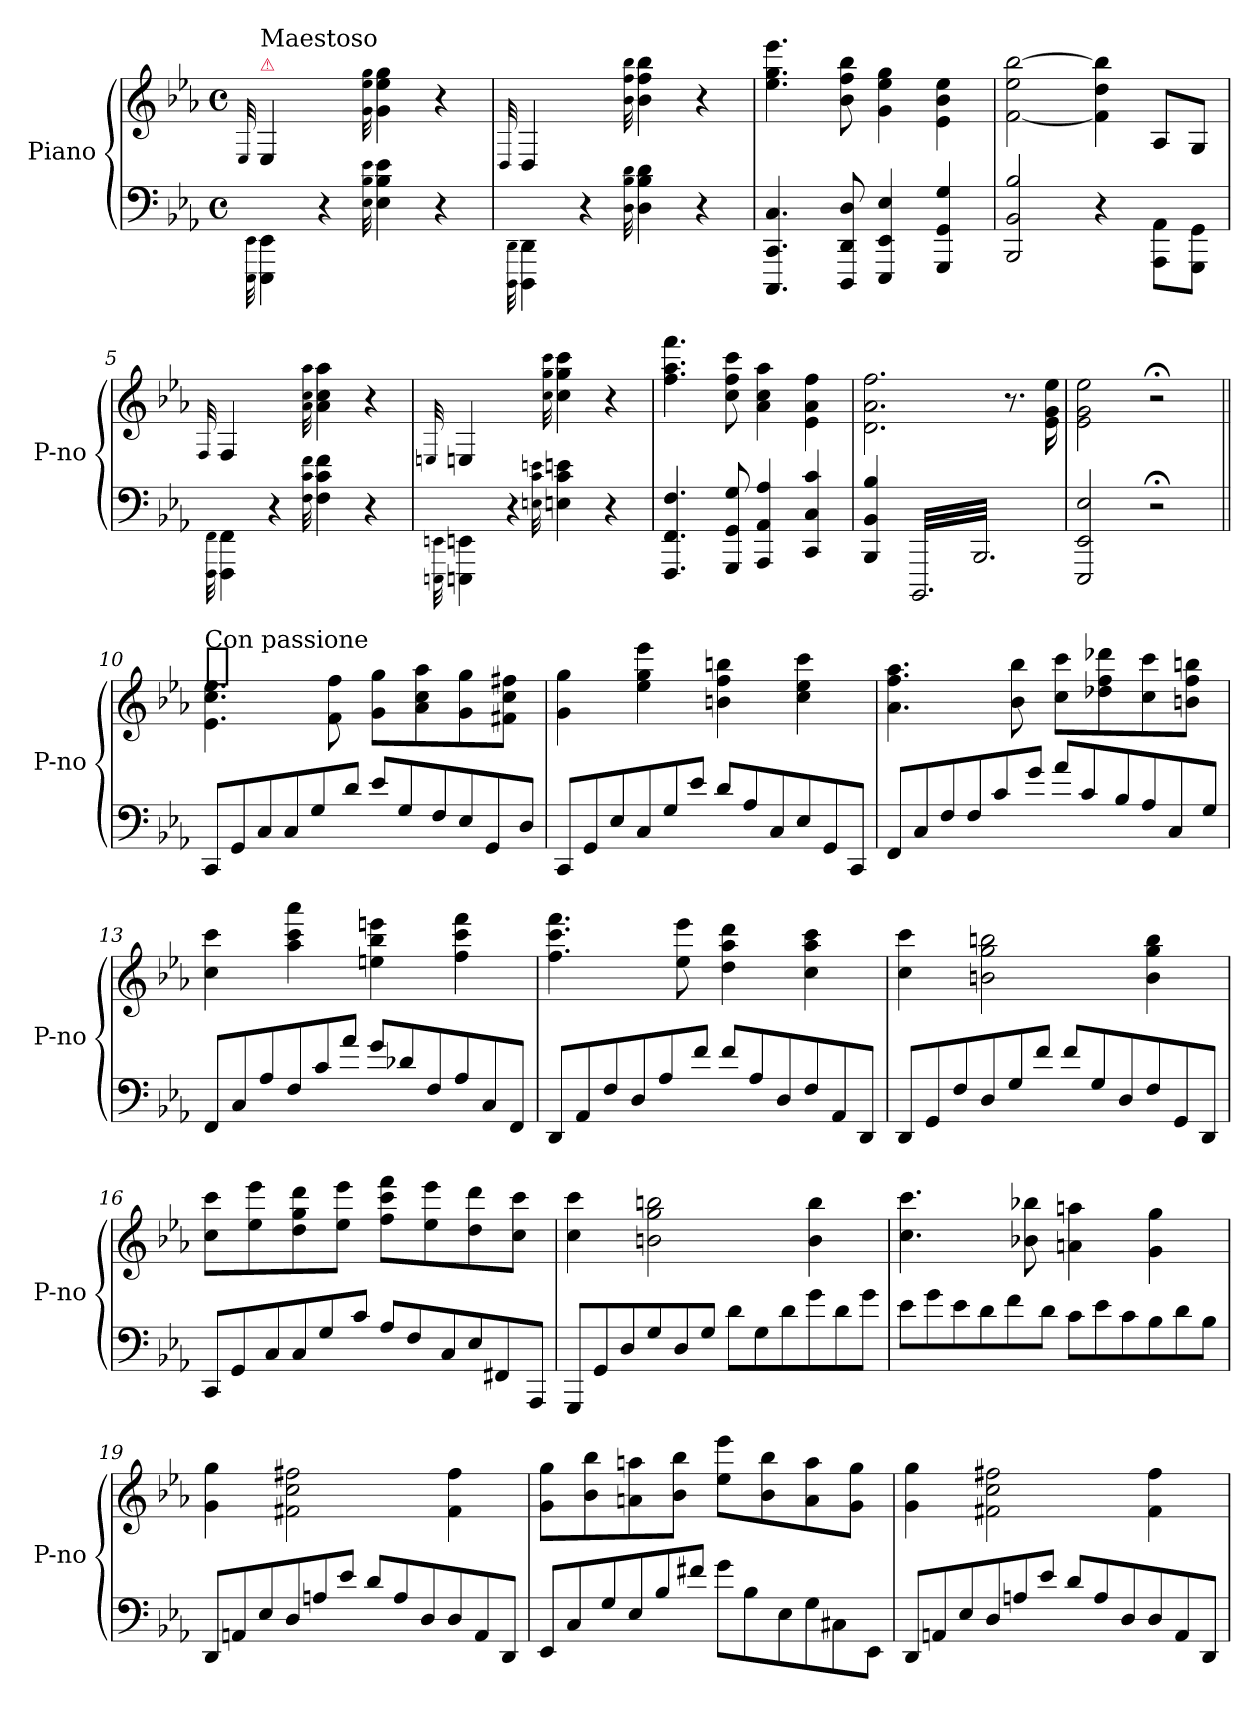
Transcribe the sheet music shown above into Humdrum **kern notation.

**kern	**kern
*part1	*part1
*staff2	*staff1
*I"Piano	*
*I'P-no	*
*clefF4	*clefG2
*k[b-e-a-]	*k[b-e-a-]
*M4/4	*M4/4
*met(c)	*met(c)
=1	=1
32qqEEE-\ 32qqEE-\	32qqE-/
!	!LO:TX:a:color=crimson:t=⚠
!	!LO:TX:a:t=Maestoso
4EEE-\ 4EE-\	4E-/
4r	4ryy
32qqE-\ 32qqB-\ 32qqe-\	32qqg\ 32qqee-\ 32qqgg\
4E-\ 4B-\ 4e-\	4g\ 4ee-\ 4gg\
4r	4r
=2	=2
32qqDDD\ 32qqDD\	32qqD/
4DDD\ 4DD\	4D/
4r	4ryy
32qqD\ 32qqB-\ 32qqd\	32qqb-\ 32qqff\ 32qqbb-\
4D\ 4B-\ 4d\	4b-\ 4ff\ 4bb-\
4r	4r
=3	=3
4.CCC/ 4.CC/ 4.C/	4.ee-\ 4.gg\ 4.eee-\
8DDD/ 8DD/ 8D/	8b-\ 8ff\ 8bb-\
4EEE-/ 4EE-/ 4E-/	4g\ 4ee-\ 4gg\
4GGG/ 4GG/ 4G/	4e-\ 4b-\ 4ee-\
=4	=4
2BBB-/ 2BB-/ 2B-/	[2f\ 2ee-\ [2bb-\
4r	4f]\ 4dd\ 4bb-]\
8AAA-\ 8AA-\L	8A-/L
8GGG\ 8GG\J	8G/J
=5	=5
32qqFFF\ 32qqFF\	32qqF/
4FFF\ 4FF\	4F/
4r	4ryy
32qqF\ 32qqc\ 32qqf\	32qqa-\ 32qqcc\ 32qqaa-\
4F\ 4c\ 4f\	4a-\ 4cc\ 4aa-\
4r	4r
=6	=6
32qqEEEn\ 32qqEEn\	32qqEn/
4EEEn\ 4EEn\	4En/
4r	4ryy
32qqEn\ 32qqc\ 32qqen\	32qqcc\ 32qqgg\ 32qqccc\
4En\ 4c\ 4en\	4cc\ 4gg\ 4ccc\
4r	4r
=7	=7
4.FFF/ 4.FF/ 4.F/	4.ff\ 4.aa-\ 4.fff\
8GGG/ 8GG/ 8G/	8cc\ 8ff\ 8ccc\
4AAA-/ 4AA-/ 4A-/	4a-\ 4cc\ 4aa-\
4CC/ 4C/ 4c/	4e-\ 4a-\ 4ff\
=8	=8
4BBB-/ 4BB-/ 4B-/	2.d\ 2.a-\ 2.ff\
!LO:TX:a:t=trem	!
*tremolo	*
32BBBB-/LLL	.
32BBB-/	.
32BBBB-/	.
32BBB-/	.
32BBBB-/	.
32BBB-/	.
32BBBB-/	.
32BBB-/	.
32BBBB-/	.
32BBB-/	.
32BBBB-/	.
32BBB-/	.
32BBBB-/	.
32BBB-/	.
32BBBB-/	.
32BBB-/	.
32BBBB-/	8.r
32BBB-/	.
32BBBB-/	.
32BBB-/	.
32BBBB-/	.
32BBB-/	.
32BBBB-/	16e-\ 16g\ 16ee-\
32BBB-/JJJ	.
*Xtremolo	*
=9	=9
2EEE-/ 2EE-/ 2E-/	2e-\ 2g\ 2ee-\
.	.
.	.
.	.
.	.
.	.
.	.
.	.
.	.
.	.
.	.
.	.
2r;<	2r;<
=10||	=10||
*Xtuplet	*
!	!LO:TX:a:t=[segno]
!	!LO:TX:a:t=Con passione
12CC/L	4.e-\ 4.cc\ 4.ee-\
12GG/	.
12C/	.
12C/	.
12G/	.
.	8f\ 8ff\
12d/J	.
12e-/L	8g\ 8gg\L
12G/	.
.	8a-\ 8cc\ 8aa-\
12F/	.
12E-/	8g\ 8gg\
12GG/	.
.	8f#X\ 8cc\ 8ff#X\J
12D/J	.
=11	=11
12CC/L	4g\ 4gg\
12GG/	.
12E-/	.
12C/	4ee-\ 4gg\ 4eee-\
12G/	.
12e-/J	.
12d/L	4bn\ 4ff\ 4bbn\
12A-/	.
12C/	.
12E-/	4cc\ 4ee-\ 4ccc\
12GG/	.
12CC/J	.
=12	=12
12FF/L	4.a-\ 4.ff\ 4.aa-\
12C/	.
12F/	.
12F/	.
12c/	.
.	8b-\ 8bb-\
12g/J	.
12a-/L	8cc\ 8ccc\L
12c/	.
.	8dd-X\ 8ff\ 8ddd-X\
12B-/	.
12A-/	8cc\ 8ccc\
12C/	.
.	8bn\ 8ff\ 8bbn\J
12G/J	.
=13	=13
12FF/L	4cc\ 4ccc\
12C/	.
12A-/	.
12F/	4aa-\ 4ccc\ 4aaa-\
12c/	.
12a-/J	.
12g/L	4een\ 4bb-\ 4eeen\
12d-X/	.
12F/	.
12A-/	4ff\ 4ccc\ 4fff\
12C/	.
12FF/J	.
=14	=14
12DD/L	4.ff\ 4.ccc\ 4.fff\
12AA-/	.
12F/	.
12D/	.
12A-/	.
.	8ee-\ 8eee-\
12f/J	.
12f/L	4dd\ 4aa-\ 4ddd\
12A-/	.
12D/	.
12F/	4cc\ 4aa-\ 4ccc\
12AA-/	.
12DD/J	.
=15	=15
12DD/L	4cc\ 4ccc\
12GG/	.
12F/	.
12D/	2bn\ 2gg\ 2bbn\
12G/	.
12f/J	.
12f/L	.
12G/	.
12D/	.
12F/	4b\ 4gg\ 4bb\
12GG/	.
12DD/J	.
=16	=16
12CC/L	8cc\ 8ccc\L
12GG/	.
.	8ee-\ 8eee-\
12C/	.
12C/	8dd\ 8gg\ 8ddd\
12G/	.
.	8ee-\ 8eee-\J
12c/J	.
12A-/L	8ff\ 8ccc\ 8fff\L
12F/	.
.	8ee-\ 8eee-\
12C/	.
12E-/	8dd\ 8ddd\
12FF#X/	.
.	8cc\ 8ccc\J
12AAA-/J	.
=17	=17
12GGG/L	4cc\ 4ccc\
12GG/	.
12D/	.
12G/	2bn\ 2gg\ 2bbn\
12D/	.
12G/J	.
12d\L	.
12G\	.
12d\	.
12g\	4b\ 4bb\
12d\	.
12g\J	.
=18	=18
12e-\L	4.cc\ 4.ccc\
12g\	.
12e-\	.
12d\	.
12f\	.
.	8b-X\ 8bb-X\
12d\J	.
12c\L	4an\ 4aan\
12e-\	.
12c\	.
12B-\	4g\ 4gg\
12d\	.
12B-\J	.
=19	=19
12DD/L	4g\ 4gg\
12AAn/	.
12E-/	.
12D/	2f#X\ 2cc\ 2ff#X\
12An/	.
12e-/J	.
12d/L	.
12A/	.
12D/	.
12D/	4f#\ 4ff#\
12AA/	.
12DD/J	.
=20	=20
12EE-/L	8g\ 8gg\L
12C/	.
.	8b-\ 8bb-\
12G/	.
12E-/	8an\ 8aan\
12B-/	.
.	8b-\ 8bb-\J
12f#X/J	.
12g\L	8ee-\ 8eee-\L
12B-\	.
.	8b-\ 8bb-\
12E-\	.
12G\	8a\ 8aa\
12C#X\	.
.	8g\ 8gg\J
12EE-\J	.
=21	=21
12DD/L	4g\ 4gg\
12AAn/	.
12E-/	.
12D/	2f#X\ 2cc\ 2ff#X\
12An/	.
12e-/J	.
12d/L	.
12A/	.
12D/	.
12D/	4f#\ 4ff#\
12AA/	.
12DD/J	.
=	=
*-	*-
